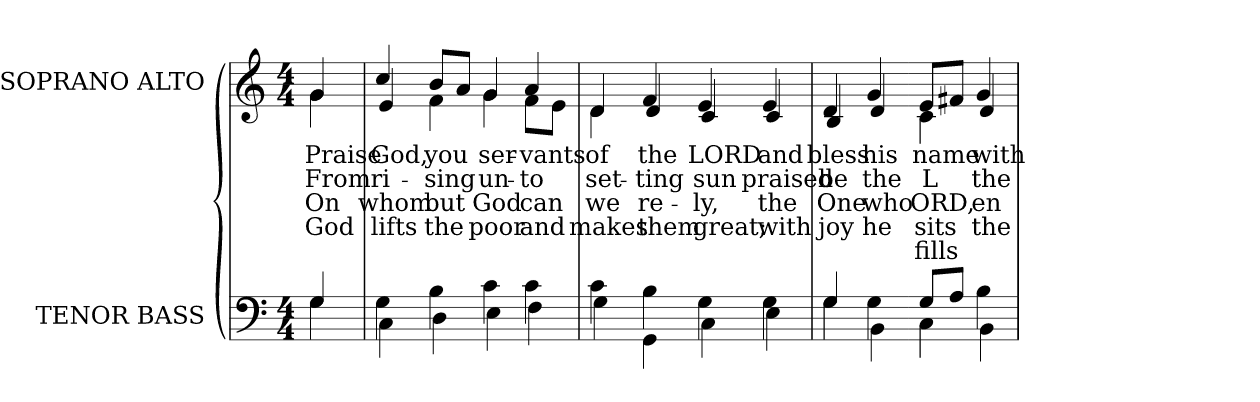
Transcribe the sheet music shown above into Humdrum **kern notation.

**kern	**kern	**text	**text	**text	**text	**text
*part2	*part1	*part1	*part1	*part1	*part1	*part1
*staff2	*staff1	*staff1	*staff1	*staff1	*staff1	*staff1
*I"TENOR BASS	*I"SOPRANO ALTO	*	*	*	*	*
*I'T. B.	*I'S. A.	*	*	*	*	*
!!LO:PB:g=z
*clefF4	*clefG2	*	*	*	*	*
*k[]	*k[]	*	*	*	*	*
*C:	*C:	*	*	*	*	*
*M4/4	*M4/4	*	*	*	*	*
=	=	=	=	=	=	=
*^	*	*	*	*	*	*
!	!	!LO:TX:b:cj:t=1	!	!	!	!	!
!	!	!LO:TX:b:cj:t=2	!	!	!	!	!
!	!	!LO:TX:b:cj:t=3	!	!	!	!	!
!	!	!LO:TX:b:cj:t=4	!	!	!	!	!
!	!	!	!LO:LY:b:color=#000000	!LO:LY:b:color=#000000	!LO:LY:b:color=#000000	!LO:LY:b:color=#000000	!
*	*	*^	*	*	*	*	*
4Gi/	4Gi\	4gi/	4gi\	Praise	From	On	God	.
=	=	=	=	=	=	=	=	=
!	!	!	!	!LO:LY:b:color=#000000	!LO:LY:b:color=#000000	!LO:LY:b:color=#000000	!LO:LY:b:color=#000000	!
4Gi\	4Ci\	4cci/	4ei/	God,	ri-	whom	lifts	.
!	!	!	!	!LO:LY:b:color=#000000	!LO:LY:b:color=#000000	!LO:LY:b:color=#000000	!LO:LY:b:color=#000000	!
4Bi\	4Di\	8bi/L	4fi\	you	-sing	but	the	.
.	.	8ai/J	.	.	.	.	.	.
!	!	!	!	!LO:LY:b:color=#000000	!LO:LY:b:color=#000000	!LO:LY:b:color=#000000	!LO:LY:b:color=#000000	!
4ci\	4Ei\	4gi/	4gi\	ser-	un-	God	poor	.
!	!	!	!	!LO:LY:b:color=#000000	!LO:LY:b:color=#000000	!LO:LY:b:color=#000000	!LO:LY:b:color=#000000	!
4ci\	4Fi\	4ai/	8fi\L	-vants	-to	can	and	.
.	.	.	8ei\J	.	.	.	.	.
=1	=1	=1	=1	=1	=1	=1	=1	=1
!	!	!	!	!LO:LY:b:color=#000000	!LO:LY:b:color=#000000	!LO:LY:b:color=#000000	!LO:LY:b:color=#000000	!
4ci\	4Gi\	4di/	4di\	of	set-	we	makes	.
!	!	!	!	!LO:LY:b:color=#000000	!LO:LY:b:color=#000000	!LO:LY:b:color=#000000	!LO:LY:b:color=#000000	!
4Bi\	4GGi\	4fi/	4di/	the	-ting	re-	them	.
!	!	!	!	!LO:LY:b:color=#000000	!LO:LY:b:color=#000000	!LO:LY:b:color=#000000	!LO:LY:b:color=#000000	!
4Gi\	4Ci\	4ei/	4ci/	LORD	sun	-ly,	great;	.
!	!	!	!	!LO:LY:b:color=#000000	!LO:LY:b:color=#000000	!LO:LY:b:color=#000000	!LO:LY:b:color=#000000	!
4Gi\	4Ei\	4ei/	4ci/	and	praised	the	with	.
=2	=2	=2	=2	=2	=2	=2	=2	=2
!	!	!	!	!LO:LY:b:color=#000000	!LO:LY:b:color=#000000	!LO:LY:b:color=#000000	!LO:LY:b:color=#000000	!
4Gi/	4Gi\	4di/	4Bi/	bless	be	One	joy	.
!	!	!	!	!LO:LY:b:color=#000000	!LO:LY:b:color=#000000	!LO:LY:b:color=#000000	!LO:LY:b:color=#000000	!
4Gi\	4BBi\	4gi/	4di/	his	the	who	he	.
!!LO:LB:g=z	!!
=3-	=3-	=3-	=3-	=3-	=3-	=3-	=3-	=3-
!	!	!	!	!LO:LY:b:color=#000000	!LO:LY:b:color=#000000	!LO:LY:b:color=#000000	!LO:LY:b:color=#000000	!LO:LY:b:color=#000000
8Gi/L	4Ci\	8ei/L	4ci\	name	L	ORD,	sits	fills
8Ai/J	.	8f#Xi/J	.	.	.	.	.	.
!	!	!	!	!LO:LY:b:color=#000000	!LO:LY:b:color=#000000	!LO:LY:b:color=#000000	!LO:LY:b:color=#000000	!
4Bi\	4BBi\	4gi/	4di/	with	the	en-	the	.
*v	*v	*	*	*	*	*	*	*
*	*v	*v	*	*	*	*	*
=	=	=	=	=	=	=
*-	*-	*-	*-	*-	*-	*-
